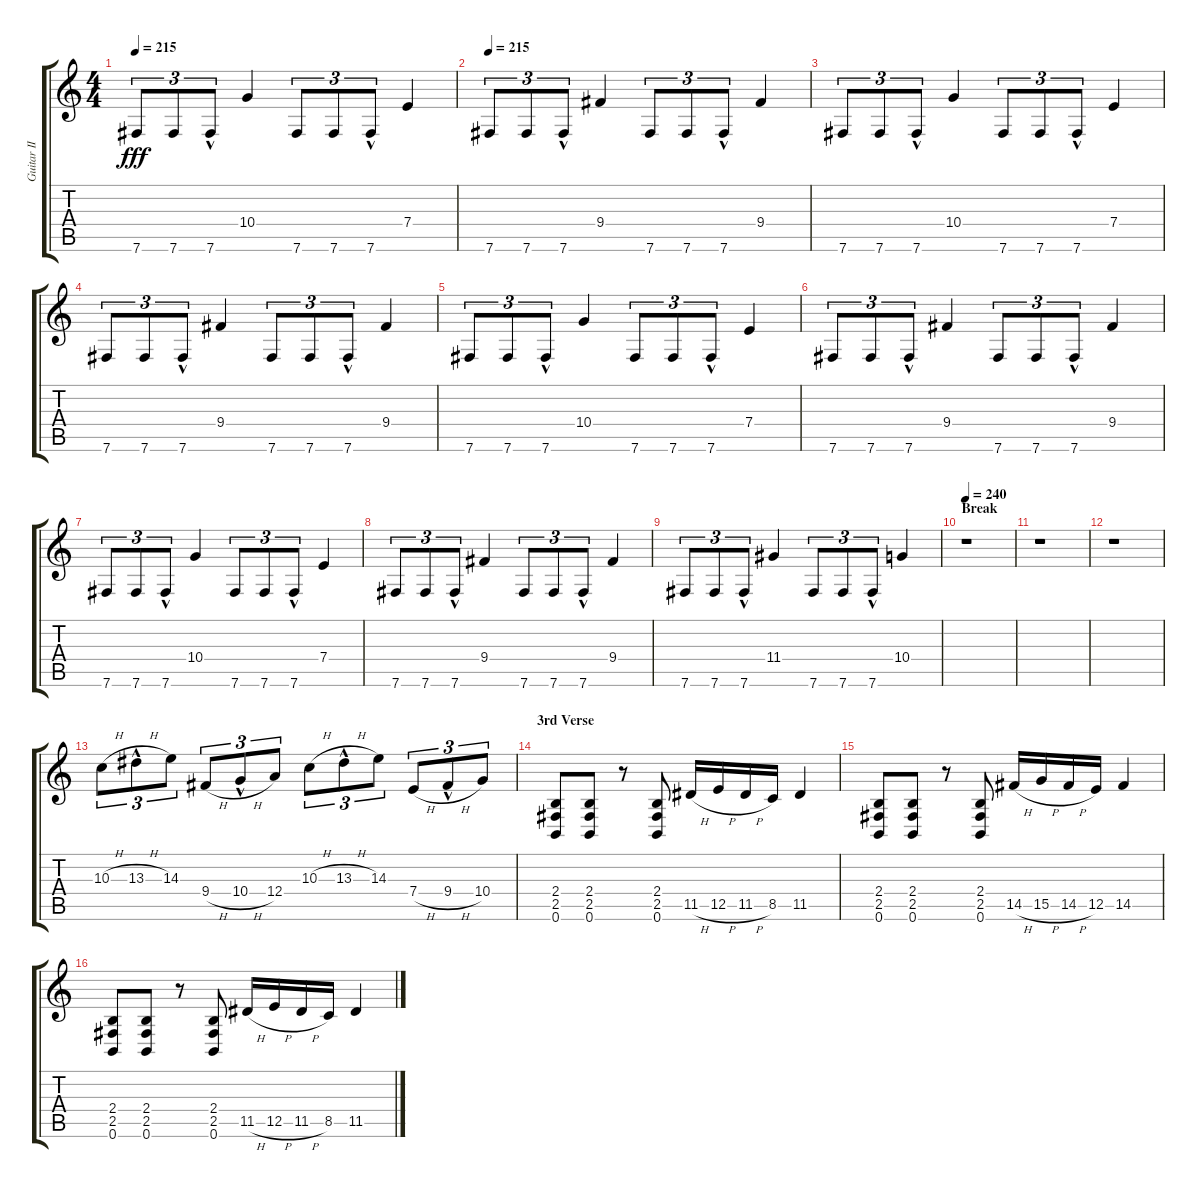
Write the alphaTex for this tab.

\track ("Guitar II" "Guitar II") {instrument distortionguitar}
\staff {score tabs}
\tuning (B3 Gb3 D3 A2 E2 B1) {hide}
\ts (4 4)
\tempo 215
\clef g2
\ks c
7.6.8{tu (3 2) dy fff} 7.6.8{tu (3 2)} 7.6{hac}.8{tu (3 2)} 10.4.4 7.6.8{tu (3 2)} 7.6.8{tu (3 2)} 7.6{hac}.8{tu (3 2)} 7.4.4 |
\tempo 215
7.6.8{tu (3 2)} 7.6.8{tu (3 2)} 7.6{hac}.8{tu (3 2)} 9.4.4 7.6.8{tu (3 2)} 7.6.8{tu (3 2)} 7.6{hac}.8{tu (3 2)} 9.4.4 |
7.6.8{tu (3 2)} 7.6.8{tu (3 2)} 7.6{hac}.8{tu (3 2)} 10.4.4 7.6.8{tu (3 2)} 7.6.8{tu (3 2)} 7.6{hac}.8{tu (3 2)} 7.4.4 |
7.6.8{tu (3 2)} 7.6.8{tu (3 2)} 7.6{hac}.8{tu (3 2)} 9.4.4 7.6.8{tu (3 2)} 7.6.8{tu (3 2)} 7.6{hac}.8{tu (3 2)} 9.4.4 |
7.6.8{tu (3 2)} 7.6.8{tu (3 2)} 7.6{hac}.8{tu (3 2)} 10.4.4 7.6.8{tu (3 2)} 7.6.8{tu (3 2)} 7.6{hac}.8{tu (3 2)} 7.4.4 |
7.6.8{tu (3 2)} 7.6.8{tu (3 2)} 7.6{hac}.8{tu (3 2)} 9.4.4 7.6.8{tu (3 2)} 7.6.8{tu (3 2)} 7.6{hac}.8{tu (3 2)} 9.4.4 |
7.6.8{tu (3 2)} 7.6.8{tu (3 2)} 7.6{hac}.8{tu (3 2)} 10.4.4 7.6.8{tu (3 2)} 7.6.8{tu (3 2)} 7.6{hac}.8{tu (3 2)} 7.4.4 |
7.6.8{tu (3 2)} 7.6.8{tu (3 2)} 7.6{hac}.8{tu (3 2)} 9.4.4 7.6.8{tu (3 2)} 7.6.8{tu (3 2)} 7.6{hac}.8{tu (3 2)} 9.4.4 |
7.6.8{tu (3 2)} 7.6.8{tu (3 2)} 7.6{hac}.8{tu (3 2)} 11.4.4 7.6.8{tu (3 2)} 7.6.8{tu (3 2)} 7.6{hac}.8{tu (3 2)} 10.4.4 |
\section ("" "Break")
\tempo 240
r.1 |
r.1 |
r.1 |
10.3{h}.8{tu (3 2)} 13.3{h hac}.8{tu (3 2)} 14.3.8{tu (3 2)} 9.4{h}.8{tu (3 2)} 10.4{h hac}.8{tu (3 2)} 12.4.8{tu (3 2)} 10.3{h}.8{tu (3 2)} 13.3{h hac}.8{tu (3 2)} 14.3.8{tu (3 2)} 7.4{h}.8{tu (3 2)} 9.4{h hac}.8{tu (3 2)} 10.4.8{tu (3 2)} |
\section ("" "3rd Verse")
(2.4 2.5 0.6).8 (2.4 2.5 0.6).8 r.8 (2.4 2.5 0.6).8 11.5{h}.16 12.5{h}.16 11.5{h}.16 8.5.16 11.5.4 |
(2.4 2.5 0.6).8 (2.4 2.5 0.6).8 r.8 (2.4 2.5 0.6).8 14.5{h}.16 15.5{h}.16 14.5{h}.16 12.5.16 14.5.4 |
(2.4 2.5 0.6).8 (2.4 2.5 0.6).8 r.8 (2.4 2.5 0.6).8 11.5{h}.16 12.5{h}.16 11.5{h}.16 8.5.16 11.5.4
